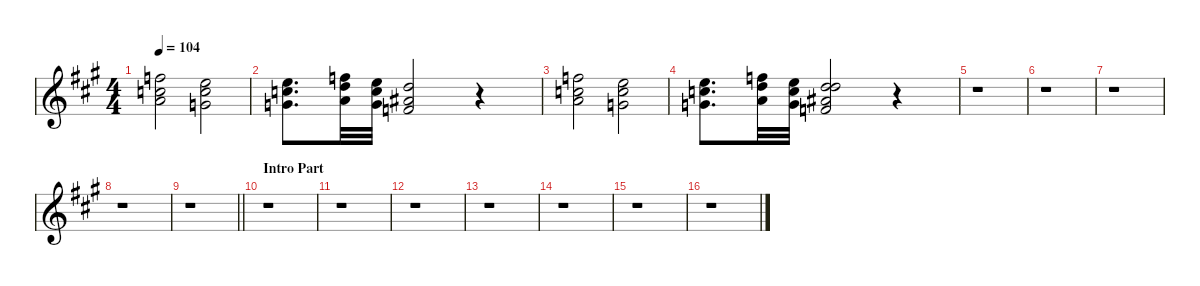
\defaultSystemsLayout 4
\hideDynamics
\bracketExtendMode nobrackets
\singleTrackTrackNamePolicy hidden
\multiTrackTrackNamePolicy hidden
\otherSystemsTrackNameOrientation horizontal
\track ("Saxes   " "sax.") {instrument tenorsax}
\staff {score}
\tuning (E4 B3 G3 D3 A2 E2)
\ts (4 4)
\tempo 104
\clef g2
\ks a
(18.2{acc forcenatural} 17.3{acc forcenatural} 19.4{acc forcenatural}).2{dy f beam Down} (17.2{acc forcenatural} 17.3{acc forcenatural} 17.4{acc forcenatural}).2{beam Down} |
(17.2{acc forcenatural} 17.3{acc forcenatural} 17.4{acc forcenatural}).8{d beam Down} (18.2{acc forcenatural} 19.3{acc forcenatural} 19.4{acc forcenatural}).32{beam Down} (17.2{acc forcenatural} 17.3{acc forcenatural} 17.4{acc forcenatural}).32{beam Down} (15.2{acc forcenatural} 15.3{acc #} 15.4{acc forcenatural}).2{beam Up} r.4{beam Down} |
(13.1{acc forcenatural} 13.2{acc forcenatural} 14.3{acc forcenatural}).2{beam Down} (12.1{acc forcenatural} 13.2{acc forcenatural} 12.3{acc forcenatural}).2{beam Down} |
(12.1{acc forcenatural} 13.2{acc forcenatural} 12.3{acc forcenatural}).8{d beam Down} (13.1{acc forcenatural} 15.2{acc forcenatural} 14.3{acc forcenatural}).32{beam Down} (12.1{acc forcenatural} 13.2{acc forcenatural} 12.3{acc forcenatural}).32{beam Down} (10.1{acc forcenatural} 15.2{acc forcenatural} 15.3{acc #} 15.4{acc forcenatural}).2{beam Up} r.4{beam Down} |
r.1{beam Down} |
r.1{beam Down} |
r.1{beam Down} |
r.1{beam Down} |
\barLineRight lightlight
r.1{beam Down} |
\section ("" "Intro Part")
r.1{beam Down} |
r.1{beam Down} |
r.1{beam Down} |
r.1{beam Down} |
r.1{beam Down} |
r.1{beam Down} |
r.1{beam Down}
